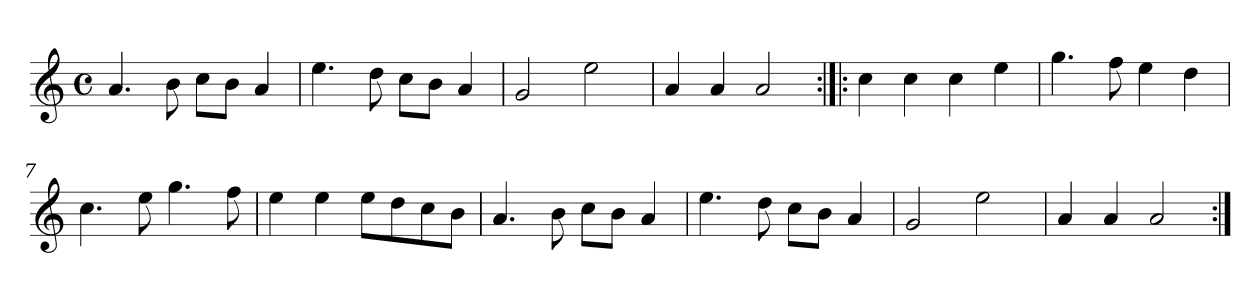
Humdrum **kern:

**kern
*part1
*staff1
*clefG2
*k[]
*C:
*M4/4
*met(c)
=1
4.a/
8b\
8cc\L
8b\J
4a/
=2
4.ee\
8dd\
8cc\L
8b\J
4a/
=3
2g/
2ee\
=4
4a/
4a/
2a/
!!LO:LB:g=z
=5:|!|:
4cc\
4cc\
4cc\
4ee\
=6
4.gg\
8ff\
4ee\
4dd\
=7
4.cc\
8ee\
4.gg\
8ff\
=8
4ee\
4ee\
8ee\L
8dd\
8cc\
8b\J
!!LO:LB:g=z
=9
4.a/
8b\
8cc\L
8b\J
4a/
=10
4.ee\
8dd\
8cc\L
8b\J
4a/
=11
2g/
2ee\
=12
4a/
4a/
2a/
=:|!
*-
